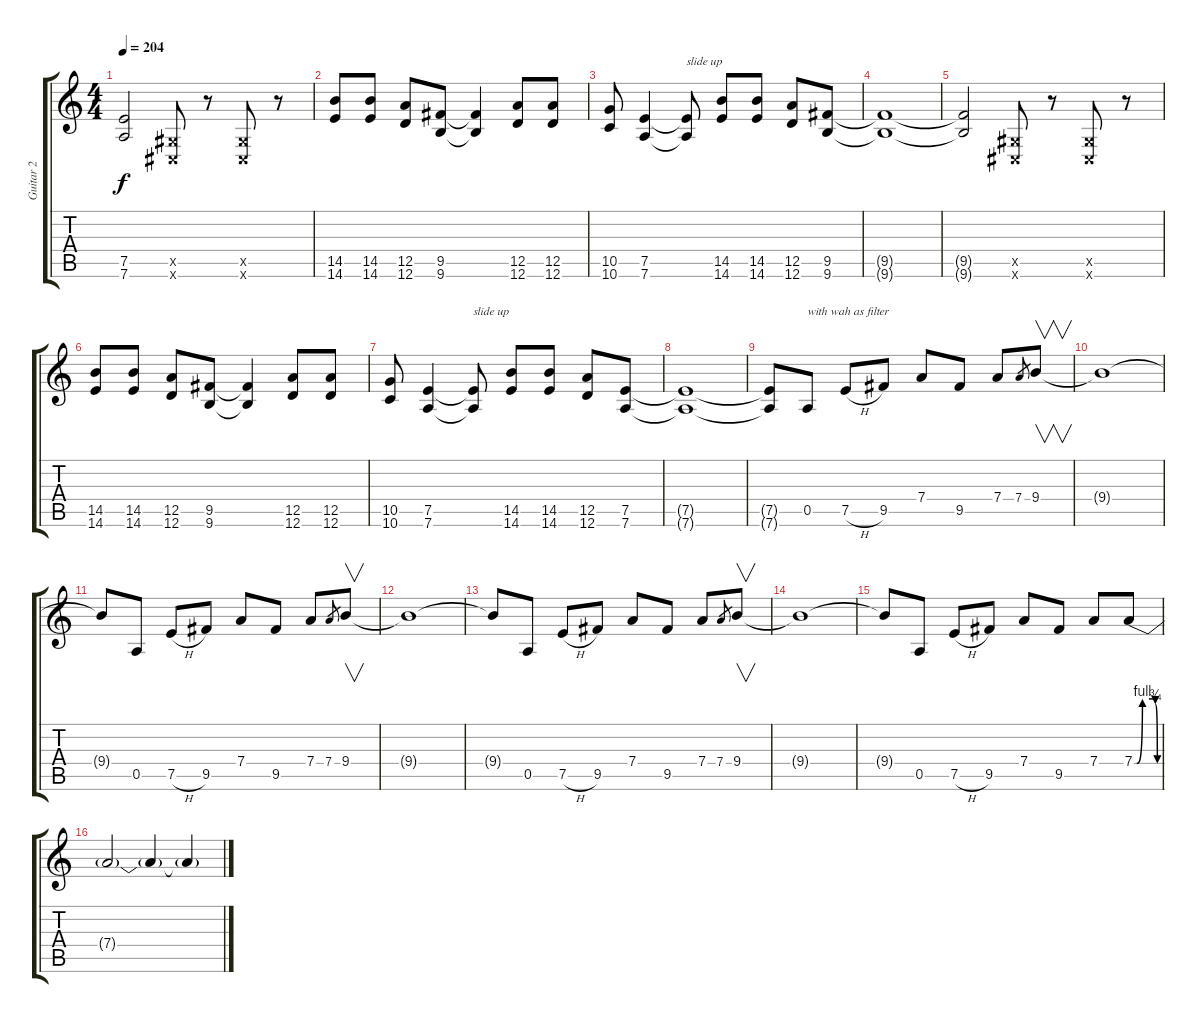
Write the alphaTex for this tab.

\track ("Guitar 2" "Guitar 2") {instrument overdrivenguitar}
\staff {score tabs}
\tuning (E4 B3 G3 D3 A2 D2) {hide}
\ts (4 4)
\tempo 204
\clef g2
\ks c
(7.5{t} 7.6{t}).2{dy f} (-1.5{x} -1.6{x}).8 r.8 (-1.5{x} -1.6{x}).8 r.8 |
(14.5 14.6).8 (14.5 14.6).8 (12.5 12.6).8 (9.5 9.6).8 (9.5{t} 9.6{t}).4 (12.5 12.6).8 (12.5 12.6).8 |
(10.5 10.6).8 (7.5 7.6).4 (7.5{t} 7.6{t}).8{txt "slide up"} (14.5 14.6).8 (14.5 14.6).8 (12.5 12.6).8 (9.5 9.6).8 |
(9.5{t} 9.6{t}).1 |
(9.5{t} 9.6{t}).2 (-1.5{x} -1.6{x}).8 r.8 (-1.5{x} -1.6{x}).8 r.8 |
(14.5 14.6).8 (14.5 14.6).8 (12.5 12.6).8 (9.5 9.6).8 (9.5{t} 9.6{t}).4 (12.5 12.6).8 (12.5 12.6).8 |
(10.5 10.6).8 (7.5 7.6).4 (7.5{t} 7.6{t}).8{txt "slide up"} (14.5 14.6).8 (14.5 14.6).8 (12.5 12.6).8 (7.5 7.6).8 |
(7.5{t} 7.6{t}).1 |
(7.5{t} 7.6{t}).8 0.5.8{txt "with wah as filter"} 7.5{h}.8 9.5.8 7.4.8 9.5.8 7.4.8 7.4.8{gr} 9.4.8{v} |
9.4{t}.1 |
9.4{t}.8 0.5.8 7.5{h}.8 9.5.8 7.4.8 9.5.8 7.4.8 7.4.8{gr} 9.4.8{v} |
9.4{t}.1 |
9.4{t}.8 0.5.8 7.5{h}.8 9.5.8 7.4.8 9.5.8 7.4.8 7.4.8{gr} 9.4.8{v} |
9.4{t}.1 |
9.4{t}.8 0.5.8 7.5{h}.8 9.5.8 7.4.8 9.5.8 7.4.8 7.4{be (custom 0 0 6 0 20 4 45 4 52 3 57 0 60 0)}.8 |
7.4{t}.2 7.4{t}.4 7.4{t}.4
